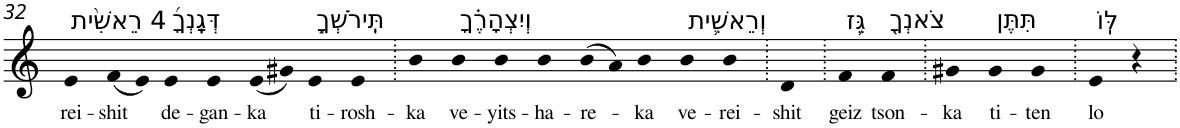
**kern	**text
*part1	*part1
*staff1	*staff1
*I"Piano	*
*I'Pno	*
!!LO:PB:g=z
*clefG2	*
*k[]	*
=32	=32
!LO:TX:a:t=4 רֵאשִׁ֨ית	!
!	!LO:LY:b
4e	rei-
!	!LO:LY:b
(8f	-shit
8e)	.
!LO:TX:a:t=דְּגָֽנְךָ֜	!
!	!LO:LY:b
4e	de-
!	!LO:LY:b
4e	-gan-
!	!LO:LY:b
(8e	-ka
8g#X)	.
!LO:TX:a:t=תִּֽירֹשְׁךָ֣	!
!	!LO:LY:b
4e	ti-
!	!LO:LY:b
4e	-rosh-
=33.	=33.
!	!LO:LY:b
4b	-ka
!LO:TX:a:t=וְיִצְהָרֶ֗ךָ	!
!	!LO:LY:b
4b	ve-
!	!LO:LY:b
4b	-yits-
!	!LO:LY:b
4b	-ha-
!	!LO:LY:b
(8b	-re-
8a)	.
!	!LO:LY:b
4b	-ka
!LO:TX:a:t=וְרֵאשִׁ֛ית	!
!	!LO:LY:b
4b	ve-
!	!LO:LY:b
4b	-rei-
=34.	=34.
!	!LO:LY:b
4d	-shit
=35.	=35.
!LO:TX:a:t=גֵּ֥ז	!
!	!LO:LY:b
4f	geiz
!LO:TX:a:t=צֹאנְךָ֖	!
!	!LO:LY:b
4f	tson-
=36.	=36.
!	!LO:LY:b
4g#X	-ka
!LO:TX:a:t=תִּתֶּן	!
!	!LO:LY:b
4g#	ti-
!	!LO:LY:b
4g#	-ten
=37.	=37.
!LO:TX:a:t=לּֽוֹ	!
!	!LO:LY:b
4e	lo
4r	.
=.	=.
*-	*-
